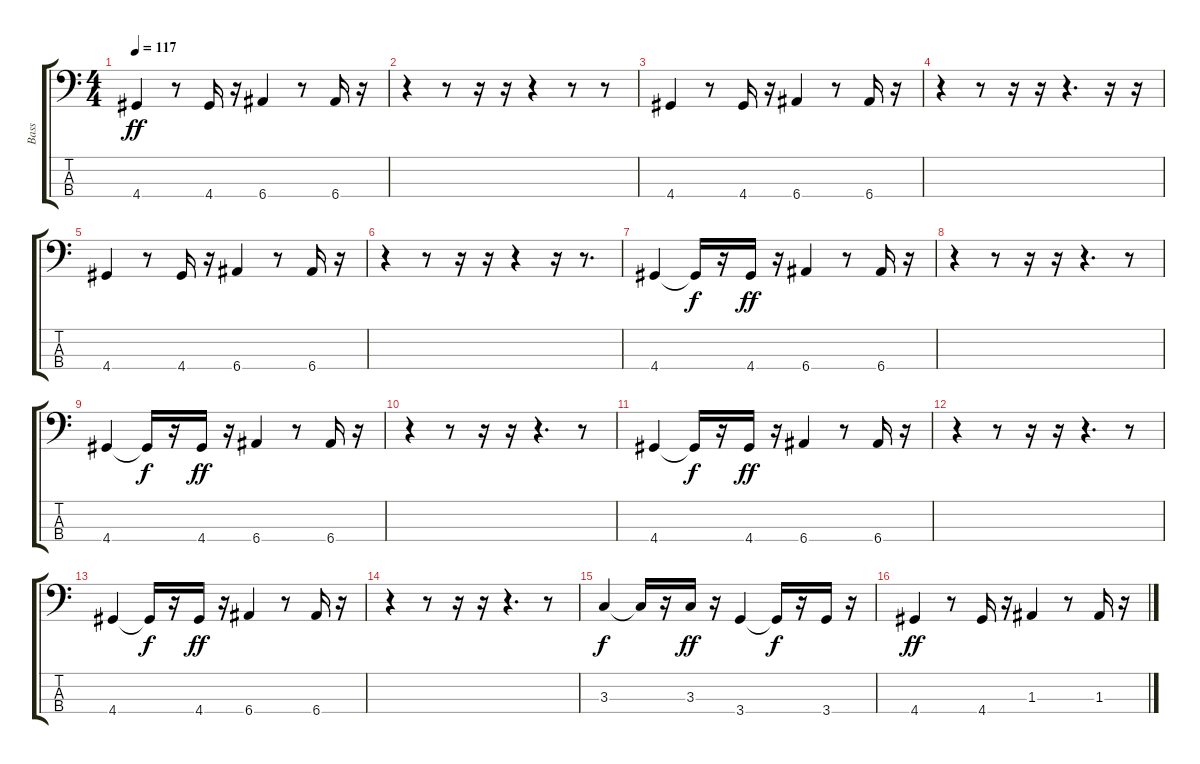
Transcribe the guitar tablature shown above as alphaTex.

\track ("Bass" "Bass") {instrument acousticbass}
\staff {score tabs}
\tuning (G2 D2 A1 E1) {hide}
\ts (4 4)
\tempo 117
\clef f4
\ks c
4.4.4{dy ff} r.8 4.4.16 r.16 6.4.4 r.8 6.4.16 r.16 |
r.4 r.8 r.16 r.16 r.4 r.8 r.8 |
4.4.4 r.8 4.4.16 r.16 6.4.4 r.8 6.4.16 r.16 |
r.4 r.8 r.16 r.16 r.4{d} r.16 r.16 |
4.4.4 r.8 4.4.16 r.16 6.4.4 r.8 6.4.16 r.16 |
r.4 r.8 r.16 r.16 r.4 r.16 r.8{d} |
4.4.4 4.4{t}.16{dy f} r.16 4.4.16{dy ff} r.16 6.4.4 r.8 6.4.16 r.16 |
r.4 r.8 r.16 r.16 r.4{d} r.8 |
4.4.4 4.4{t}.16{dy f} r.16 4.4.16{dy ff} r.16 6.4.4 r.8 6.4.16 r.16 |
r.4 r.8 r.16 r.16 r.4{d} r.8 |
4.4.4 4.4{t}.16{dy f} r.16 4.4.16{dy ff} r.16 6.4.4 r.8 6.4.16 r.16 |
r.4 r.8 r.16 r.16 r.4{d} r.8 |
4.4.4 4.4{t}.16{dy f} r.16 4.4.16{dy ff} r.16 6.4.4 r.8 6.4.16 r.16 |
r.4 r.8 r.16 r.16 r.4{d} r.8 |
3.3.4{dy f} 3.3{t}.16 r.16 3.3.16{dy ff} r.16 3.4.4 3.4{t}.16{dy f} r.16 3.4.16 r.16 |
4.4.4{dy ff} r.8 4.4.16 r.16 1.3.4 r.8 1.3.16 r.16
